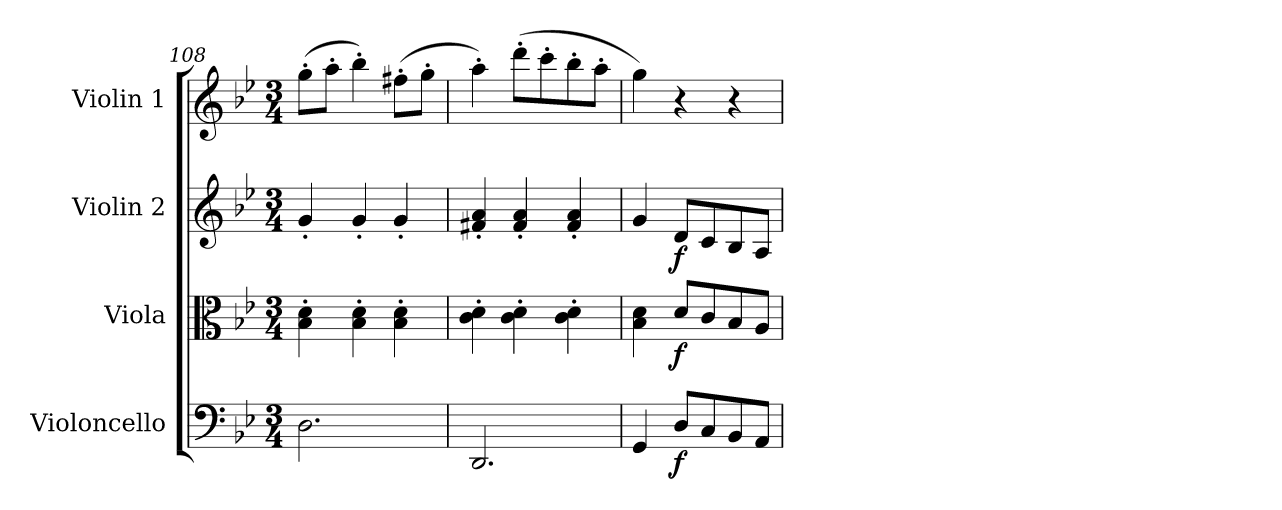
**kern	**dynam	**kern	**dynam	**kern	**dynam	**kern
*part4	*part4	*part3	*part3	*part2	*part2	*part1
*staff4	*staff4	*staff3	*staff3	*staff2	*staff2	*staff1
*I"Violoncello	*	*I"Viola	*	*I"Violin 2	*	*I"Violin 1
*I'Vc	*	*I'Vla	*	*I'Vln	*	*I'Vln
*clefF4	*	*clefC3	*	*clefG2	*	*clefG2
*k[b-e-]	*	*k[b-e-]	*	*k[b-e-]	*	*k[b-e-]
*M3/4	*	*M3/4	*	*M3/4	*	*M3/4
=108	=108	=108	=108	=108	=108	=108
2.D\	.	4B-\' 4d\'	.	4g'/	.	(8gg'\L
.	.	.	.	.	.	8aa'\J
.	.	4B-\' 4d\'	.	4g'/	.	4bb-'\)
.	.	4B-\' 4d\'	.	4g'/	.	(8ff#X'\L
.	.	.	.	.	.	8gg'\J
!!LO:PB:g=z
=109	=109	=109	=109	=109	=109	=109
2.DD/	.	4c\' 4d\'	.	4f#X/' 4a/'	.	4aa'\)
.	.	4c\' 4d\'	.	4f#/' 4a/'	.	(8ddd'\L
.	.	.	.	.	.	8ccc'\
.	.	4c\' 4d\'	.	4f#/' 4a/'	.	8bb-'\
.	.	.	.	.	.	8aa'\J
=110	=110	=110	=110	=110	=110	=110
4GG/	.	4B-\ 4d\	.	4g/	.	4gg\)
!	!LO:DY:b	!	!LO:DY:b	!	!LO:DY:b	!
8D/L	f	8d/L	f	8d/L	f	4r
8C/	.	8c/	.	8c/	.	.
8BB-/	.	8B-/	.	8B-/	.	4r
8AA/J	.	8A/J	.	8A/J	.	.
=	=	=	=	=	=	=
*-	*-	*-	*-	*-	*-	*-
